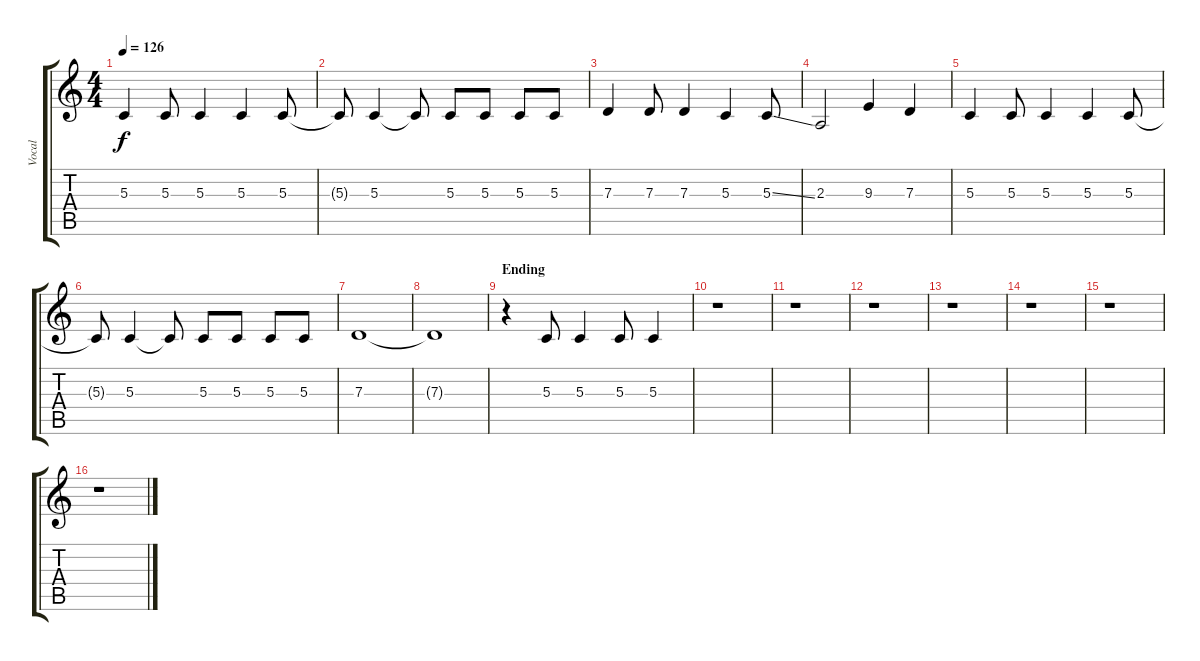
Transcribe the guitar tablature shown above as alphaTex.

\track ("Vocal" "Vocal") {instrument tenorsax}
\staff {score tabs}
\tuning (E4 B3 G3 D3 A2 E2) {hide}
\ts (4 4)
\tempo 126
\clef g2
\ks c
5.3.4{dy f} 5.3.8 5.3.4 5.3.4 5.3.8 |
5.3{t}.8 5.3.4 5.3{t}.8 5.3.8 5.3.8 5.3.8 5.3.8 |
7.3.4 7.3.8 7.3.4 5.3.4 5.3{ss}.8 |
2.3.2 9.3.4 7.3.4 |
5.3.4 5.3.8 5.3.4 5.3.4 5.3.8 |
5.3{t}.8 5.3.4 5.3{t}.8 5.3.8 5.3.8 5.3.8 5.3.8 |
7.3.1 |
7.3{t}.1 |
\section ("" "Ending")
r.4 5.3.8 5.3.4 5.3.8 5.3.4 |
r.1 |
r.1 |
r.1 |
r.1 |
r.1 |
r.1 |
r.1
